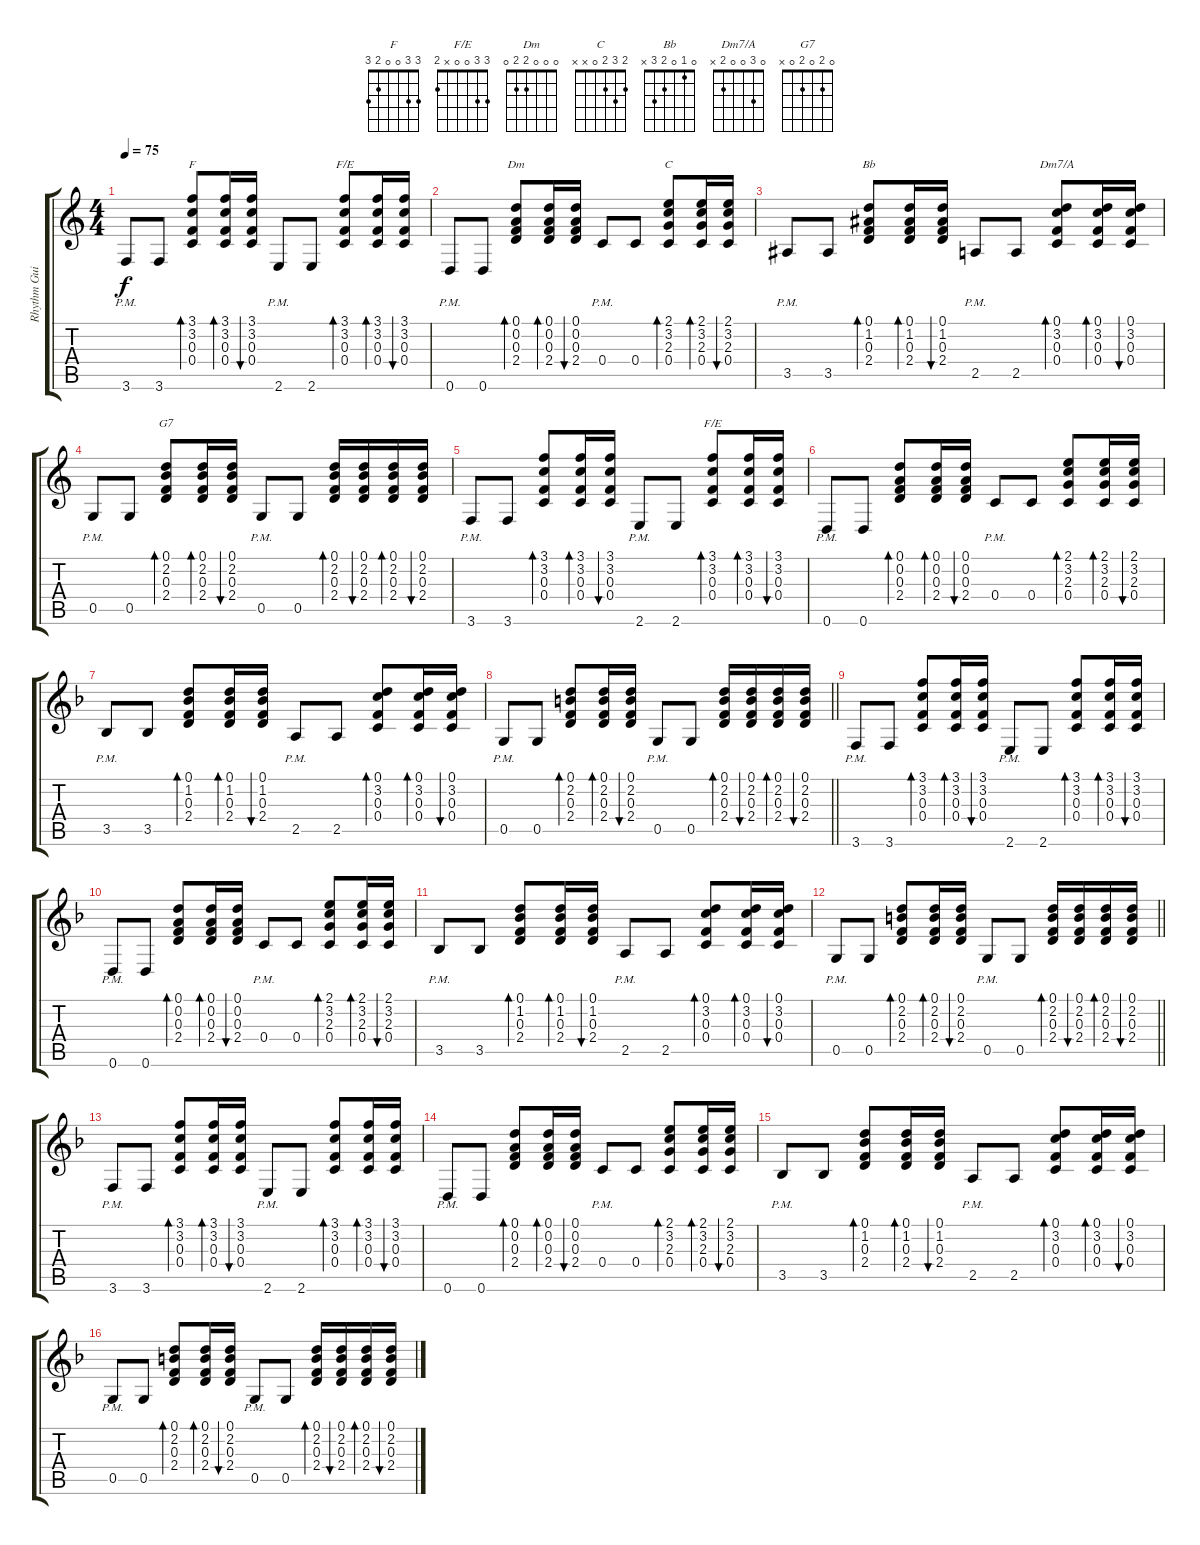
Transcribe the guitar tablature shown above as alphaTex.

\track ("Rhythm Guitar" "Rhythm Gui") {instrument electricguitarclean}
\staff {score tabs}
\tuning (D4 A3 F3 C3 G2 D2) {hide}
\chord ("F" 3 3 0 0 2 3)
\chord ("F/E" 3 3 0 0 x 2) {barre 3}
\chord ("Dm" 0 0 0 2 2 0)
\chord ("C" 2 3 2 0 x x)
\chord ("Bb" 0 1 0 2 3 x)
\chord ("Dm7/A" 0 3 0 0 2 x)
\chord ("G7" 0 2 0 2 0 x)
\chord ("F/E" 3 3 0 0 x 2)
\ts (4 4)
\tempo 75
\clef g2
\ks c
3.6{pm}.8{dy f instrument electricguitarclean} 3.6.8 (3.1 3.2 0.3 0.4).8{bd 30 ch "F"} (3.1 3.2 0.3 0.4).16{bd 30} (3.1 3.2 0.3 0.4).16{bu 30} 2.6{pm}.8 2.6.8 (3.1 3.2 0.3 0.4).8{bd 30 ch "F/E"} (3.1 3.2 0.3 0.4).16{bd 30} (3.1 3.2 0.3 0.4).16{bu 30} |
0.6{pm}.8 0.6.8 (0.1 0.2 0.3 2.4).8{bd 30 ch "Dm"} (0.1 0.2 0.3 2.4).16{bd 30} (0.1 0.2 0.3 2.4).16{bu 30} 0.4{pm}.8 0.4.8 (2.1 3.2 2.3 0.4).8{bd 30 ch "C"} (2.1 3.2 2.3 0.4).16{bd 30} (2.1 3.2 2.3 0.4).16{bu 30} |
3.5{pm}.8 3.5.8 (0.1 1.2 0.3 2.4).8{bd 30 ch "Bb"} (0.1 1.2 0.3 2.4).16{bd 30} (0.1 1.2 0.3 2.4).16{bu 30} 2.5{pm}.8 2.5.8 (0.1 3.2 0.3 0.4).8{bd 30 ch "Dm7/A"} (0.1 3.2 0.3 0.4).16{bd 30} (0.1 3.2 0.3 0.4).16{bu 30} |
0.5{pm}.8 0.5.8 (0.1 2.2 0.3 2.4).8{bd 30 ch "G7"} (0.1 2.2 0.3 2.4).16{bd 30} (0.1 2.2 0.3 2.4).16{bu 30} 0.5{pm}.8 0.5.8 (0.1 2.2 0.3 2.4).16{bd 30} (0.1 2.2 0.3 2.4).16{bu 30} (0.1 2.2 0.3 2.4).16{bd 30} (0.1 2.2 0.3 2.4).16{bu 30} |
3.6{pm}.8 3.6.8 (3.1 3.2 0.3 0.4).8{bd 30} (3.1 3.2 0.3 0.4).16{bd 30} (3.1 3.2 0.3 0.4).16{bu 30} 2.6{pm}.8 2.6.8 (3.1 3.2 0.3 0.4).8{bd 30 ch "F/E"} (3.1 3.2 0.3 0.4).16{bd 30} (3.1 3.2 0.3 0.4).16{bu 30} |
0.6{pm}.8 0.6.8 (0.1 0.2 0.3 2.4).8{bd 30} (0.1 0.2 0.3 2.4).16{bd 30} (0.1 0.2 0.3 2.4).16{bu 30} 0.4{pm}.8 0.4.8 (2.1 3.2 2.3 0.4).8{bd 30} (2.1 3.2 2.3 0.4).16{bd 30} (2.1 3.2 2.3 0.4).16{bu 30} |
\ks f
3.5{pm}.8 3.5.8 (0.1 1.2 0.3 2.4).8{bd 30} (0.1 1.2 0.3 2.4).16{bd 30} (0.1 1.2 0.3 2.4).16{bu 30} 2.5{pm}.8 2.5.8 (0.1 3.2 0.3 0.4).8{bd 30} (0.1 3.2 0.3 0.4).16{bd 30} (0.1 3.2 0.3 0.4).16{bu 30} |
\barLineRight lightlight
0.5{pm}.8 0.5.8 (0.1 2.2 0.3 2.4).8{bd 30} (0.1 2.2 0.3 2.4).16{bd 30} (0.1 2.2 0.3 2.4).16{bu 30} 0.5{pm}.8 0.5.8 (0.1 2.2 0.3 2.4).16{bd 30} (0.1 2.2 0.3 2.4).16{bu 30} (0.1 2.2 0.3 2.4).16{bd 30} (0.1 2.2 0.3 2.4).16{bu 30} |
3.6{pm}.8 3.6.8 (3.1 3.2 0.3 0.4).8{bd 30} (3.1 3.2 0.3 0.4).16{bd 30} (3.1 3.2 0.3 0.4).16{bu 30} 2.6{pm}.8 2.6.8 (3.1 3.2 0.3 0.4).8{bd 30} (3.1 3.2 0.3 0.4).16{bd 30} (3.1 3.2 0.3 0.4).16{bu 30} |
0.6{pm}.8 0.6.8 (0.1 0.2 0.3 2.4).8{bd 30} (0.1 0.2 0.3 2.4).16{bd 30} (0.1 0.2 0.3 2.4).16{bu 30} 0.4{pm}.8 0.4.8 (2.1 3.2 2.3 0.4).8{bd 30} (2.1 3.2 2.3 0.4).16{bd 30} (2.1 3.2 2.3 0.4).16{bu 30} |
3.5{pm}.8 3.5.8 (0.1 1.2 0.3 2.4).8{bd 30} (0.1 1.2 0.3 2.4).16{bd 30} (0.1 1.2 0.3 2.4).16{bu 30} 2.5{pm}.8 2.5.8 (0.1 3.2 0.3 0.4).8{bd 30} (0.1 3.2 0.3 0.4).16{bd 30} (0.1 3.2 0.3 0.4).16{bu 30} |
\barLineRight lightlight
0.5{pm}.8 0.5.8 (0.1 2.2 0.3 2.4).8{bd 30} (0.1 2.2 0.3 2.4).16{bd 30} (0.1 2.2 0.3 2.4).16{bu 30} 0.5{pm}.8 0.5.8 (0.1 2.2 0.3 2.4).16{bd 30} (0.1 2.2 0.3 2.4).16{bu 30} (0.1 2.2 0.3 2.4).16{bd 30} (0.1 2.2 0.3 2.4).16{bu 30} |
3.6{pm}.8 3.6.8 (3.1 3.2 0.3 0.4).8{bd 30} (3.1 3.2 0.3 0.4).16{bd 30} (3.1 3.2 0.3 0.4).16{bu 30} 2.6{pm}.8 2.6.8 (3.1 3.2 0.3 0.4).8{bd 30} (3.1 3.2 0.3 0.4).16{bd 30} (3.1 3.2 0.3 0.4).16{bu 30} |
0.6{pm}.8 0.6.8 (0.1 0.2 0.3 2.4).8{bd 30} (0.1 0.2 0.3 2.4).16{bd 30} (0.1 0.2 0.3 2.4).16{bu 30} 0.4{pm}.8 0.4.8 (2.1 3.2 2.3 0.4).8{bd 30} (2.1 3.2 2.3 0.4).16{bd 30} (2.1 3.2 2.3 0.4).16{bu 30} |
3.5{pm}.8 3.5.8 (0.1 1.2 0.3 2.4).8{bd 30} (0.1 1.2 0.3 2.4).16{bd 30} (0.1 1.2 0.3 2.4).16{bu 30} 2.5{pm}.8 2.5.8 (0.1 3.2 0.3 0.4).8{bd 30} (0.1 3.2 0.3 0.4).16{bd 30} (0.1 3.2 0.3 0.4).16{bu 30} |
0.5{pm}.8 0.5.8 (0.1 2.2 0.3 2.4).8{bd 30} (0.1 2.2 0.3 2.4).16{bd 30} (0.1 2.2 0.3 2.4).16{bu 30} 0.5{pm}.8 0.5.8 (0.1 2.2 0.3 2.4).16{bd 30} (0.1 2.2 0.3 2.4).16{bu 30} (0.1 2.2 0.3 2.4).16{bd 30} (0.1 2.2 0.3 2.4).16{bu 30}
